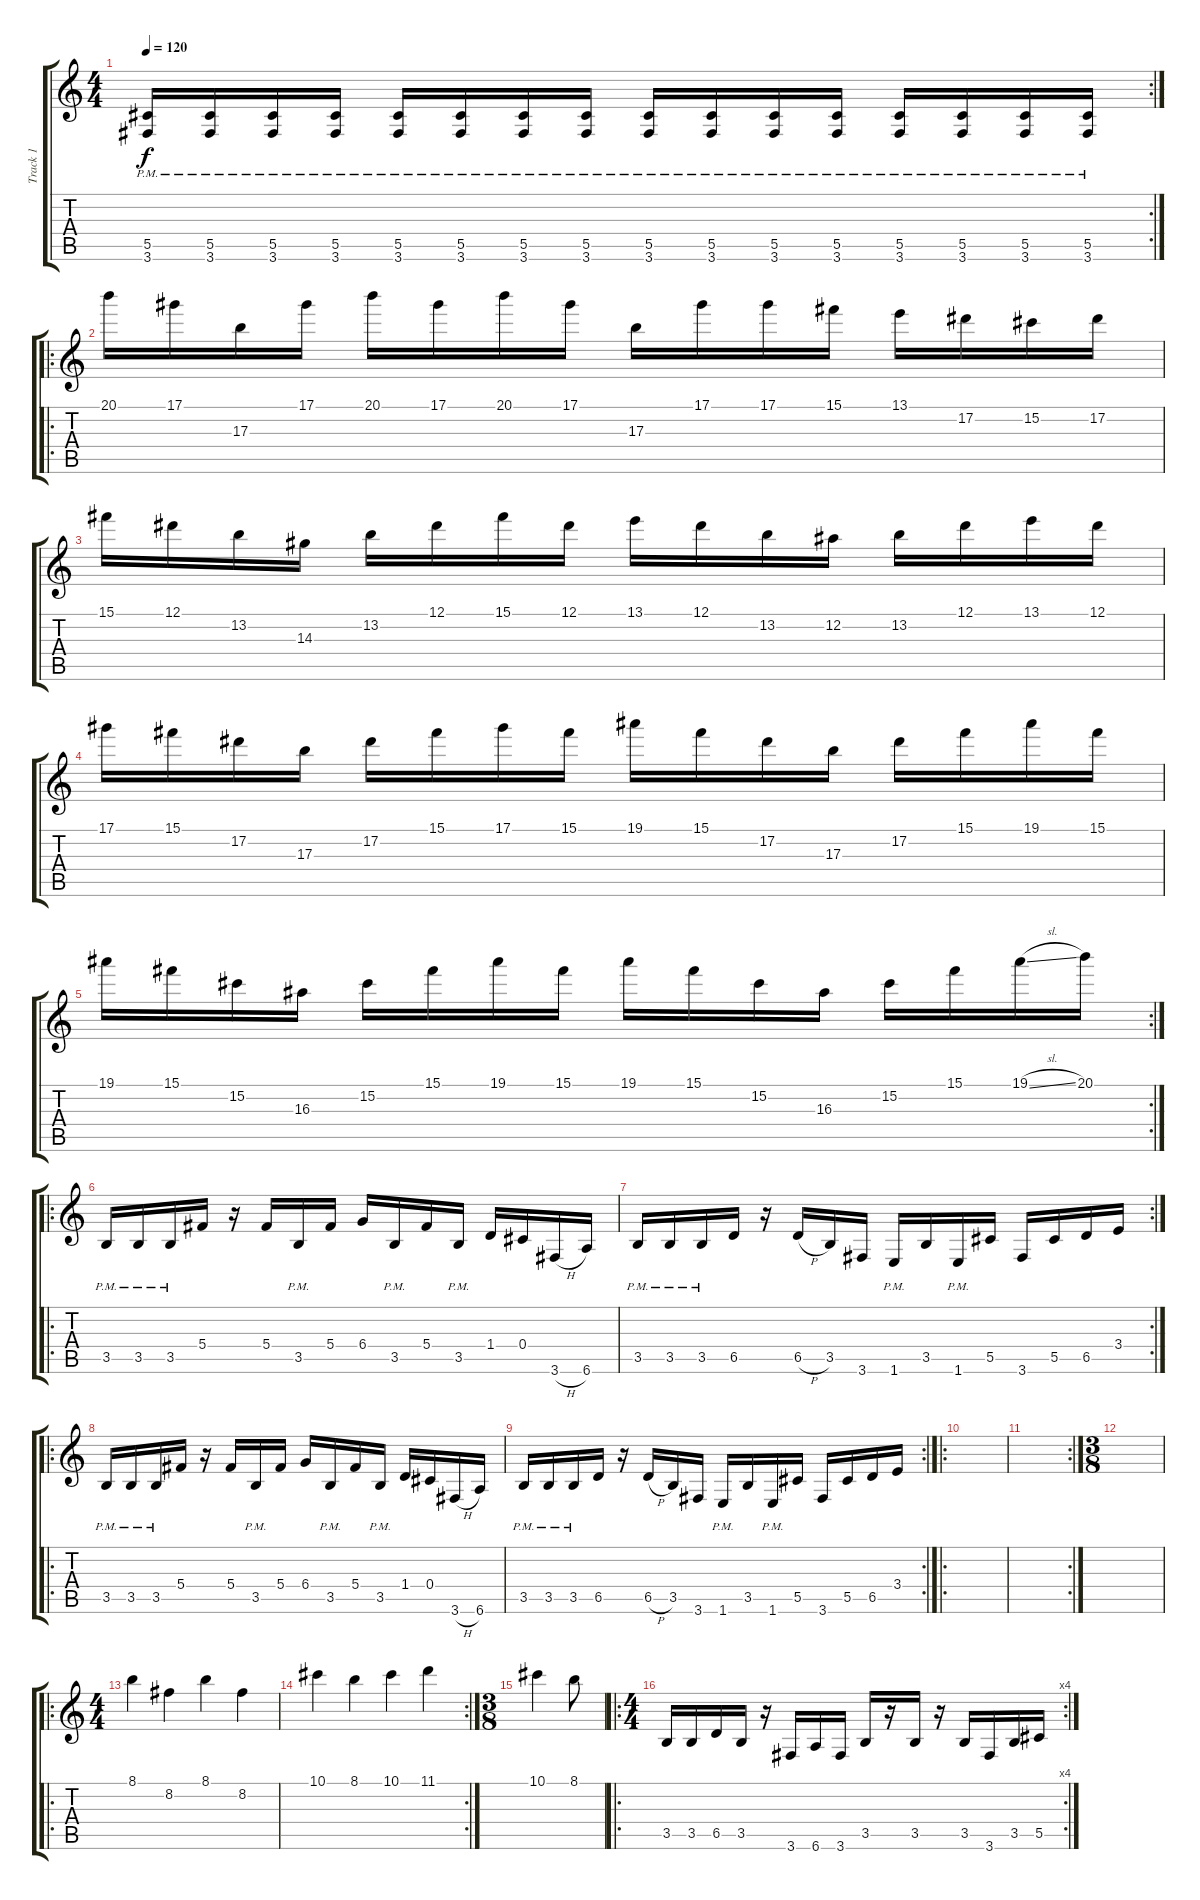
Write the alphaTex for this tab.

\track ("Track 1" "Track 1") {instrument distortionguitar}
\staff {score tabs}
\tuning (Eb4 Bb3 Gb3 Db3 Ab2 Eb2) {hide}
\rc 2
\ts (4 4)
\tempo 120
\clef g2
\ks c
(5.5{pm} 3.6{pm}).16{dy f} (5.5{pm} 3.6{pm}).16 (5.5{pm} 3.6{pm}).16 (5.5{pm} 3.6{pm}).16 (5.5{pm} 3.6{pm}).16 (5.5{pm} 3.6{pm}).16 (5.5{pm} 3.6{pm}).16 (5.5{pm} 3.6{pm}).16 (5.5{pm} 3.6{pm}).16 (5.5{pm} 3.6{pm}).16 (5.5{pm} 3.6{pm}).16 (5.5{pm} 3.6{pm}).16 (5.5{pm} 3.6{pm}).16 (5.5{pm} 3.6{pm}).16 (5.5{pm} 3.6{pm}).16 (5.5{pm} 3.6{pm}).16 |
\ro
20.1.16 17.1.16 17.3.16 17.1.16 20.1.16 17.1.16 20.1.16 17.1.16 17.3.16 17.1.16 17.1.16 15.1.16 13.1.16 17.2.16 15.2.16 17.2.16 |
15.1.16 12.1.16 13.2.16 14.3.16 13.2.16 12.1.16 15.1.16 12.1.16 13.1.16 12.1.16 13.2.16 12.2.16 13.2.16 12.1.16 13.1.16 12.1.16 |
17.1.16 15.1.16 17.2.16 17.3.16 17.2.16 15.1.16 17.1.16 15.1.16 19.1.16 15.1.16 17.2.16 17.3.16 17.2.16 15.1.16 19.1.16 15.1.16 |
\rc 2
19.1.16 15.1.16 15.2.16 16.3.16 15.2.16 15.1.16 19.1.16 15.1.16 19.1.16 15.1.16 15.2.16 16.3.16 15.2.16 15.1.16 19.1{sl}.16 20.1.16 |
\ro
3.5{pm}.16 3.5{pm}.16 3.5{pm}.16 5.4.16 r.16 5.4.16 3.5{pm}.16 5.4.16 6.4.16 3.5{pm}.16 5.4.16 3.5{pm}.16 1.4.16 0.4.16 3.6{h}.16 6.6.16 |
\rc 2
3.5{pm}.16 3.5{pm}.16 3.5{pm}.16 6.5.16 r.16 6.5{h}.16 3.5.16 3.6.16 1.6{pm}.16 3.5.16 1.6{pm}.16 5.5.16 3.6.16 5.5.16 6.5.16 3.4.16 |
\ro
3.5{pm}.16 3.5{pm}.16 3.5{pm}.16 5.4.16 r.16 5.4.16 3.5{pm}.16 5.4.16 6.4.16 3.5{pm}.16 5.4.16 3.5{pm}.16 1.4.16 0.4.16 3.6{h}.16 6.6.16 |
\rc 2
3.5{pm}.16 3.5{pm}.16 3.5{pm}.16 6.5.16 r.16 6.5{h}.16 3.5.16 3.6.16 1.6{pm}.16 3.5.16 1.6{pm}.16 5.5.16 3.6.16 5.5.16 6.5.16 3.4.16 |
\ro
|
\rc 2
|
\ts (3 8)
|
\ro
\ts (4 4)
8.1.4 8.2.4 8.1.4 8.2.4 |
\rc 2
10.1.4 8.1.4 10.1.4 11.1.4 |
\ts (3 8)
10.1.4 8.1.8 |
\ro
\rc 4
\ts (4 4)
3.5.16 3.5.16 6.5.16 3.5.16 r.16 3.6.16 6.6.16 3.6.16 3.5.16 r.16 3.5.16 r.16 3.5.16 3.6.16 3.5.16 5.5.16
